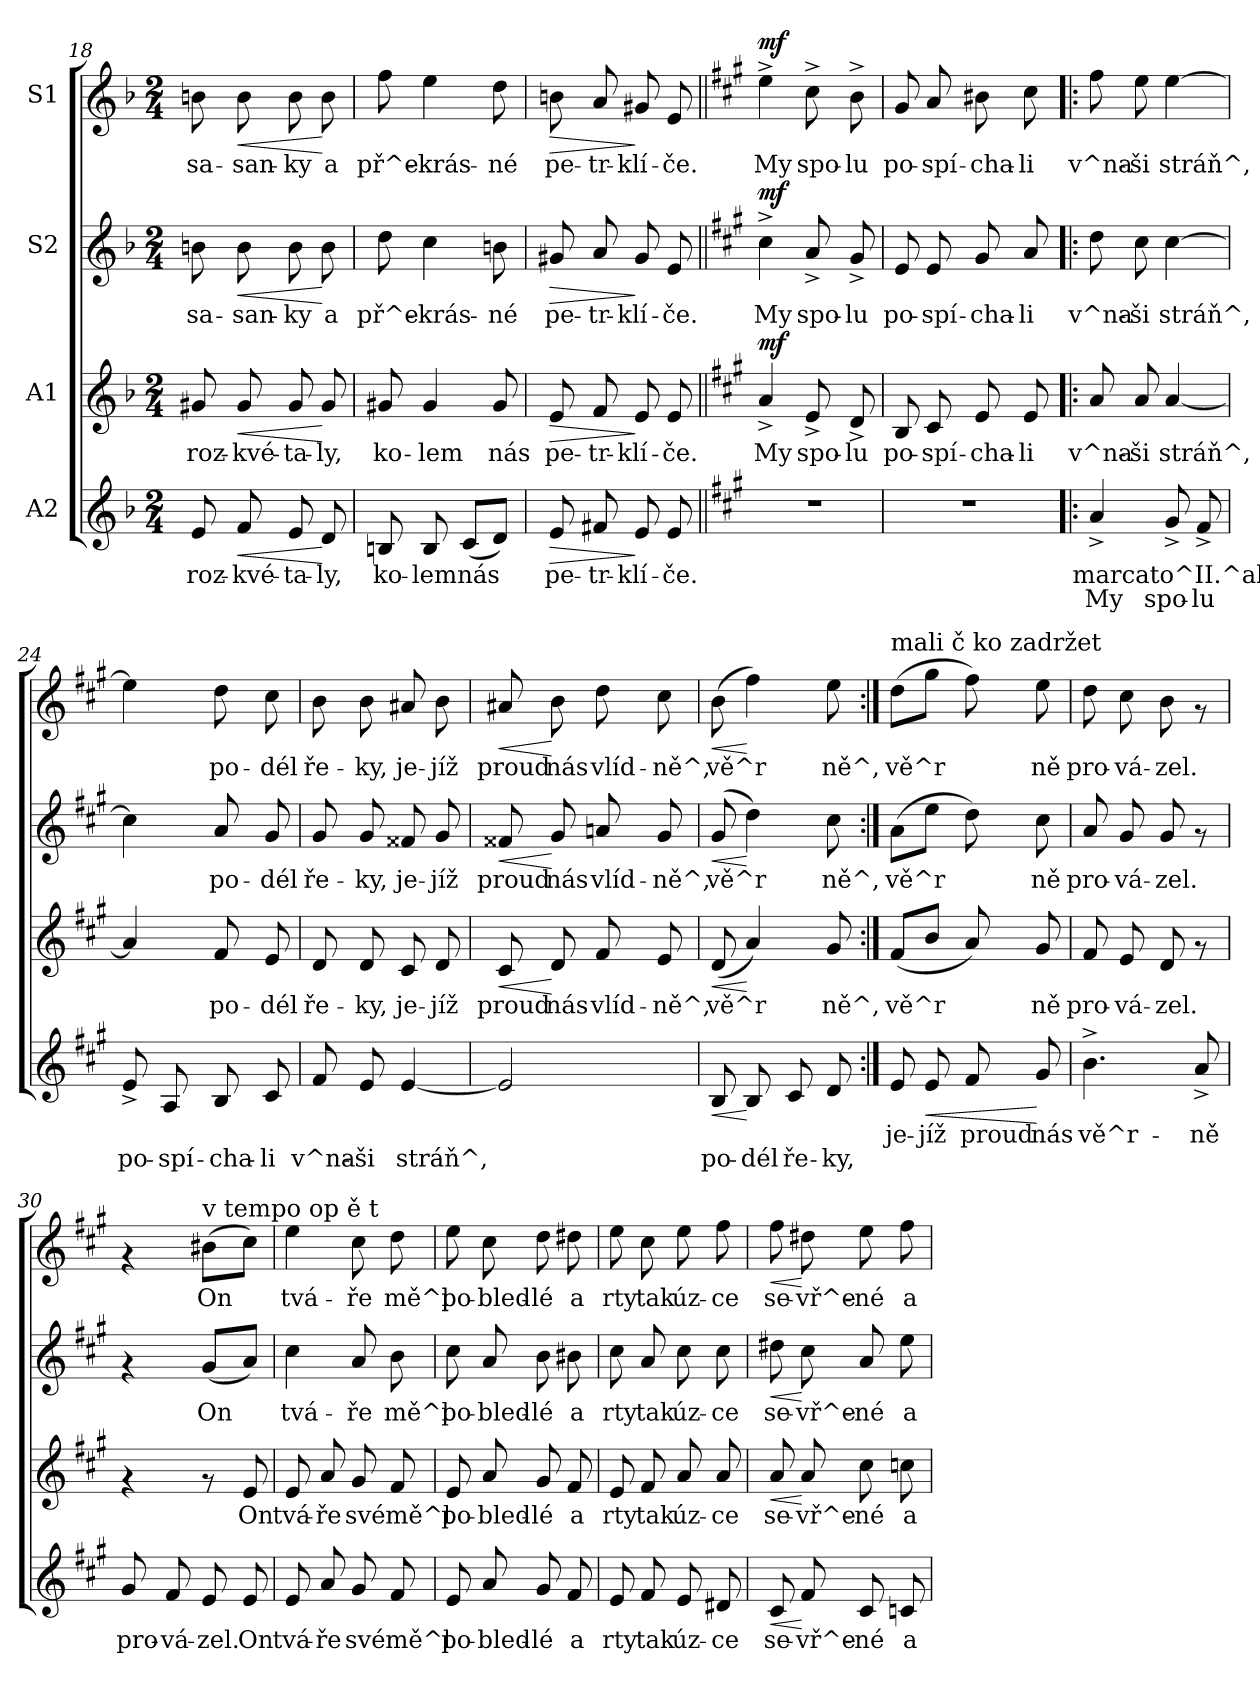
**kern	**text	**text	**dynam	**kern	**text	**dynam	**kern	**text	**dynam	**kern	**text	**dynam
*part4	*part4	*part4	*part4	*part3	*part3	*part3	*part2	*part2	*part2	*part1	*part1	*part1
*staff4	*staff4	*staff4	*staff4	*staff3	*staff3	*staff3	*staff2	*staff2	*staff2	*staff1	*staff1	*staff1
*I"A2	*	*	*	*I"A1	*	*	*I"S2	*	*	*I"S1	*	*
*clefG2	*	*	*	*clefG2	*	*	*clefG2	*	*	*clefG2	*	*
*k[b-]	*	*	*	*k[b-]	*	*	*k[b-]	*	*	*k[b-]	*	*
*F:	*	*	*	*F:	*	*	*F:	*	*	*F:	*	*
*M2/4	*	*	*	*M2/4	*	*	*M2/4	*	*	*M2/4	*	*
=18	=18	=18	=18	=18	=18	=18	=18	=18	=18	=18	=18	=18
!	!LO:LY:b:rj	!	!	!	!LO:LY:b:rj	!	!	!LO:LY:b:cj	!	!	!LO:LY:b:cj	!
8e/	roz-	.	.	8g#X/	roz-	.	8bn\	sa-	.	8bn\	sa-	.
!	!LO:LY:b:rj	!	!LO:HP:b	!	!LO:LY:b:rj	!LO:HP:b	!	!LO:LY:b:cj	!LO:HP:b	!	!LO:LY:b:cj	!LO:HP:b
8f/	-kvé-	.	<	8g#/	-kvé-	<	8b\	-san-	<	8b\	-san-	<
!	!LO:LY:b:rj	!	!	!	!LO:LY:b:rj	!	!	!LO:LY:b:cj	!	!	!LO:LY:b:cj	!
8e/	-ta-	.	.	8g#/	-ta-	.	8b\	-ky	.	8b\	-ky	.
!	!LO:LY:b:rj	!	!	!	!LO:LY:b:rj	!	!	!LO:LY:b:cj	!	!	!LO:LY:b:cj	!
8d/	-ly,	.	[	8g#/	-ly,	[	8b\	a	[	8b\	a	[
=19	=19	=19	=19	=19	=19	=19	=19	=19	=19	=19	=19	=19
!	!LO:LY:b:rj	!	!	!	!LO:LY:b:rj	!	!	!LO:LY:b:cj	!	!	!LO:LY:b:cj	!
8Bn/	ko-	.	.	8g#X/	ko-	.	8dd\	př^e-	.	8ff\	př^e-	.
!	!LO:LY:b:rj	!	!	!	!LO:LY:b:rj	!	!	!LO:LY:b:cj	!	!	!LO:LY:b:cj	!
8B/	-lem	.	.	4g#/	-lem	.	4cc\	-krás-	.	4ee\	-krás-	.
!	!LO:LY:b:rj	!	!	!	!	!	!	!	!	!	!	!
(<8c/L	nás	.	.	.	.	.	.	.	.	.	.	.
!	!LO:LY:b:rj	!	!	!	!LO:LY:b:rj	!	!	!LO:LY:b:cj	!	!	!LO:LY:b:cj	!
8d/J)	.	.	.	8g#/	nás	.	8bn\	-né	.	8dd\	-né	.
=20	=20	=20	=20	=20	=20	=20	=20	=20	=20	=20	=20	=20
!	!LO:LY:b:rj	!	!LO:HP:b	!	!LO:LY:b:rj	!LO:HP:b	!	!LO:LY:b:cj	!LO:HP:b	!	!LO:LY:b:cj	!LO:HP:b
8e/	pe-	.	>	8e/	pe-	>	8g#X/	pe-	>	8bn\	pe-	>
!	!LO:LY:b:rj	!	!	!	!LO:LY:b:rj	!	!	!LO:LY:b:cj	!	!	!LO:LY:b:cj	!
8f#X/	-tr-	.	.	8f/	-tr-	.	8a/	-tr-	.	8a/	-tr-	.
!	!LO:LY:b:rj	!	!	!	!LO:LY:b:rj	!	!	!LO:LY:b:cj	!	!	!LO:LY:b:cj	!
8e/	-klí-	.	]	8e/	-klí-	]	8g#/	-klí-	]	8g#X/	-klí-	]
!	!LO:LY:b:rj	!	!	!	!LO:LY:b:rj	!	!	!LO:LY:b:cj	!	!	!LO:LY:b:cj	!
8e/	-če.	.	.	8e/	-če.	.	8e/	-če.	.	8e/	-če.	.
=21||	=21||	=21||	=21||	=21||	=21||	=21||	=21||	=21||	=21||	=21||	=21||	=21||
*k[f#c#g#]	*	*	*	*k[f#c#g#]	*	*	*k[f#c#g#]	*	*	*k[f#c#g#]	*	*
*A:	*	*	*	*A:	*	*	*A:	*	*	*A:	*	*
!	!	!	!	!	!LO:LY:b:rj	!LO:DY:a	!	!LO:LY:b:cj	!LO:DY:a	!	!LO:LY:b:cj	!LO:DY:a
2r	.	.	.	4a^>/	My	mf	4cc#^>\	My	mf	4ee^>\	My	mf
!	!	!	!	!	!LO:LY:b:rj	!	!	!LO:LY:b:cj	!	!	!LO:LY:b:cj	!
.	.	.	.	8e^>/	spo-	.	8a^>/	spo-	.	8cc#^>\	spo-	.
!	!	!	!	!	!LO:LY:b:rj	!	!	!LO:LY:b:cj	!	!	!LO:LY:b:cj	!
.	.	.	.	8d^>/	-lu	.	8g#^>/	-lu	.	8b^>\	-lu	.
=22	=22	=22	=22	=22	=22	=22	=22	=22	=22	=22	=22	=22
!	!	!	!	!	!LO:LY:b:rj	!	!	!LO:LY:b:cj	!	!	!LO:LY:b:cj	!
2r	.	.	.	8B/	po-	.	8e/	po-	.	8g#/	po-	.
!	!	!	!	!	!LO:LY:b:rj	!	!	!LO:LY:b:cj	!	!	!LO:LY:b:cj	!
.	.	.	.	8c#/	-spí-	.	8e/	-spí-	.	8a/	-spí-	.
!	!	!	!	!	!LO:LY:b:rj	!	!	!LO:LY:b:cj	!	!	!LO:LY:b:cj	!
.	.	.	.	8e/	-cha-	.	8g#/	-cha-	.	8b#X\	-cha-	.
!	!	!	!	!	!LO:LY:b:rj	!	!	!LO:LY:b:cj	!	!	!LO:LY:b:cj	!
.	.	.	.	8e/	-li	.	8a/	-li	.	8cc#\	-li	.
!!LO:LB:g=z
=23!|:	=23!|:	=23!|:	=23!|:	=23!|:	=23!|:	=23!|:	=23!|:	=23!|:	=23!|:	=23!|:	=23!|:	=23!|:
!	!LO:LY:b:rj	!LO:LY:b:rj	!	!	!LO:LY:b:rj	!	!	!LO:LY:b:cj	!	!	!LO:LY:b:cj	!
4a^>/	marcato^II.^alt	My	.	8a/	v^na-	.	8dd\	v^na-	.	8ff#\	v^na-	.
!	!	!	!	!	!LO:LY:b:rj	!	!	!LO:LY:b:cj	!	!	!LO:LY:b:cj	!
.	.	.	.	8a/	-ši	.	8cc#\	-ši	.	8ee\	-ši	.
!	!LO:LY:b:rj	!LO:LY:b:rj	!	!	!LO:LY:b:rj	!	!	!LO:LY:b:cj	!	!	!LO:LY:b:cj	!
8g#^>/	.	spo-	.	[<4a/	stráň^,	.	[>4cc#\	stráň^,	.	[>4ee\	stráň^,	.
!	!LO:LY:b:rj	!LO:LY:b:rj	!	!	!	!	!	!	!	!	!	!
8f#^>/	-	lu	.	.	.	.	.	.	.	.	.	.
=24	=24	=24	=24	=24	=24	=24	=24	=24	=24	=24	=24	=24
!	!LO:LY:b:rj	!LO:LY:b:rj	!	!	!LO:LY:b:rj	!	!	!LO:LY:b:cj	!	!	!LO:LY:b:cj	!
8e^>/	.	po-	.	4a/]	.	.	4cc#\]	.	.	4ee\]	.	.
!	!LO:LY:b:rj	!LO:LY:b:rj	!	!	!	!	!	!	!	!	!	!
8A/	-	spí-	.	.	.	.	.	.	.	.	.	.
!	!LO:LY:b:rj	!LO:LY:b:rj	!	!	!LO:LY:b:rj	!	!	!LO:LY:b:cj	!	!	!LO:LY:b:cj	!
8B/	-	cha-	.	8f#/	po-	.	8a/	po-	.	8dd\	po-	.
!	!LO:LY:b:rj	!LO:LY:b:rj	!	!	!LO:LY:b:rj	!	!	!LO:LY:b:cj	!	!	!LO:LY:b:cj	!
8c#/	-	li	.	8e/	-dél	.	8g#/	-dél	.	8cc#\	-dél	.
=25	=25	=25	=25	=25	=25	=25	=25	=25	=25	=25	=25	=25
!	!LO:LY:b:rj	!LO:LY:b:rj	!	!	!LO:LY:b:rj	!	!	!LO:LY:b:cj	!	!	!LO:LY:b:cj	!
8f#/	.	v^na-	.	8d/	ře-	.	8g#/	ře-	.	8b\	ře-	.
!	!LO:LY:b:rj	!LO:LY:b:rj	!	!	!LO:LY:b:rj	!	!	!LO:LY:b:cj	!	!	!LO:LY:b:cj	!
8e/	-	ši	.	8d/	-ky,	.	8g#/	-ky,	.	8b\	-ky,	.
!	!LO:LY:b:rj	!LO:LY:b:rj	!	!	!LO:LY:b:rj	!	!	!LO:LY:b:cj	!	!	!LO:LY:b:cj	!
[<4e/	.	stráň^,	.	8c#/	je-	.	8f##X/	je-	.	8a#X/	je-	.
!	!	!	!	!	!LO:LY:b:rj	!	!	!LO:LY:b:cj	!	!	!LO:LY:b:cj	!
.	.	.	.	8d/	-jíž	.	8g#/	-jíž	.	8b\	-jíž	.
=26	=26	=26	=26	=26	=26	=26	=26	=26	=26	=26	=26	=26
!	!LO:LY:b:rj	!	!	!	!LO:LY:b:rj	!LO:HP:b	!	!LO:LY:b:cj	!LO:HP:b	!	!LO:LY:b:cj	!LO:HP:b
2e/]	.	.	.	8c#/	proud	<	8f##X/	proud	<	8a#X/	proud	<
!	!	!	!	!	!LO:LY:b:rj	!	!	!LO:LY:b:cj	!	!	!LO:LY:b:cj	!
.	.	.	.	8d/	nás	[	8g#/	nás	[	8b\	nás	[
!	!	!	!	!	!LO:LY:b:rj	!	!	!LO:LY:b:cj	!	!	!LO:LY:b:cj	!
.	.	.	.	8f#/	vlíd-	.	8an/	vlíd-	.	8dd\	vlíd-	.
!	!	!	!	!	!LO:LY:b:rj	!	!	!LO:LY:b:cj	!	!	!LO:LY:b:cj	!
.	.	.	.	8e/	-ně^,	.	8g#/	-ně^,	.	8cc#\	-ně^,	.
=27	=27	=27	=27	=27	=27	=27	=27	=27	=27	=27	=27	=27
!	!LO:LY:b:rj	!LO:LY:b:rj	!LO:HP:b	!	!LO:LY:b:rj	!LO:HP:b	!	!LO:LY:b:cj	!LO:HP:b	!	!LO:LY:b:cj	!LO:HP:b
8B/	.	po-	<	(<8d/	vě^r-	<	(>8g#/	vě^r-	<	(>8b\	vě^r-	<
!	!LO:LY:b:rj	!LO:LY:b:rj	!	!	!LO:LY:b:rj	!	!	!LO:LY:b:cj	!	!	!LO:LY:b:cj	!
8B/	-	dél	[	4a/)	--	[	4dd\)	--	[	4ff#\)	--	[
!	!LO:LY:b:rj	!LO:LY:b:rj	!	!	!	!	!	!	!	!	!	!
8c#/	.	ře-	.	.	.	.	.	.	.	.	.	.
!	!LO:LY:b:rj	!LO:LY:b:rj	!	!	!LO:LY:b:rj	!	!	!LO:LY:b:cj	!	!	!LO:LY:b:cj	!
8d/	-	ky,	.	8g#/	-ně^,	.	8cc#\	-ně^,	.	8ee\	-ně^,	.
!!LO:PB:g=z
=28:|!	=28:|!	=28:|!	=28:|!	=28:|!	=28:|!	=28:|!	=28:|!	=28:|!	=28:|!	=28:|!	=28:|!	=28:|!
!	!	!	!	!	!	!	!	!	!	!LO:TX:a:t=mali č ko zadržet	!	!
!	!LO:LY:b:rj	!	!	!	!LO:LY:b:rj	!	!	!LO:LY:b:cj	!	!	!LO:LY:b:cj	!
8e/	je-	.	.	(<8f#/L	vě^r-	.	(>8a\L	vě^r-	.	(>8dd\L	vě^r-	.
!	!LO:LY:b:rj	!	!LO:HP:b	!	!LO:LY:b:rj	!	!	!LO:LY:b:cj	!	!	!LO:LY:b:cj	!
8e/	-jíž	.	<	8b/J	--	.	8ee\J	--	.	8gg#\J	--	.
!	!LO:LY:b:rj	!	!	!	!LO:LY:b:rj	!	!	!LO:LY:b:cj	!	!	!LO:LY:b:cj	!
8f#/	proud	.	.	8a/)	--	.	8dd\)	--	.	8ff#\)	--	.
!	!LO:LY:b:rj	!	!	!	!LO:LY:b:rj	!	!	!LO:LY:b:cj	!	!	!LO:LY:b:cj	!
8g#/	nás	.	[	8g#/	-ně	.	8cc#\	-ně	.	8ee\	-ně	.
=29	=29	=29	=29	=29	=29	=29	=29	=29	=29	=29	=29	=29
!	!LO:LY:b:rj	!	!	!	!LO:LY:b:rj	!	!	!LO:LY:b:cj	!	!	!LO:LY:b:cj	!
4.b^>\	vě^r-	.	.	8f#/	pro-	.	8a/	pro-	.	8dd\	pro-	.
!	!	!	!	!	!LO:LY:b:rj	!	!	!LO:LY:b:cj	!	!	!LO:LY:b:cj	!
.	.	.	.	8e/	-vá-	.	8g#/	-vá-	.	8cc#\	-vá-	.
!	!	!	!	!	!LO:LY:b:rj	!	!	!LO:LY:b:cj	!	!	!LO:LY:b:cj	!
.	.	.	.	8d/	-zel.	.	8g#/	-zel.	.	8b\	-zel.	.
!	!LO:LY:b:rj	!	!	!	!	!	!	!	!	!	!	!
8a^>/	-ně	.	.	8rf	.	.	8rf	.	.	8rf	.	.
=30	=30	=30	=30	=30	=30	=30	=30	=30	=30	=30	=30	=30
!	!LO:LY:b:rj	!	!	!	!	!	!	!	!	!	!	!
8g#/	pro-	.	.	4rf	.	.	4rf	.	.	4rf	.	.
!	!LO:LY:b:rj	!	!	!	!	!	!	!	!	!	!	!
8f#/	-vá-	.	.	.	.	.	.	.	.	.	.	.
!	!	!	!	!	!	!	!	!	!	!LO:TX:a:t=v tempo op ě t	!	!
!	!LO:LY:b:rj	!	!	!	!	!	!	!LO:LY:b:cj	!	!	!LO:LY:b:cj	!
8e/	-zel.	.	.	8rf	.	.	(<8g#/L	On	.	(>8b#X\L	On	.
!	!LO:LY:b:rj	!	!	!	!LO:LY:b:rj	!	!	!LO:LY:b:cj	!	!	!LO:LY:b:cj	!
8e/	On	.	.	8e/	On	.	8a/J)	.	.	8cc#\J)	.	.
=31	=31	=31	=31	=31	=31	=31	=31	=31	=31	=31	=31	=31
!	!LO:LY:b:rj	!	!	!	!LO:LY:b:rj	!	!	!LO:LY:b:cj	!	!	!LO:LY:b:cj	!
8e/	tvá-	.	.	8e/	tvá-	.	4cc#\	tvá-	.	4ee\	tvá-	.
!	!LO:LY:b:rj	!	!	!	!LO:LY:b:rj	!	!	!	!	!	!	!
8a/	-ře	.	.	8a/	-ře	.	.	.	.	.	.	.
!	!LO:LY:b:rj	!	!	!	!LO:LY:b:rj	!	!	!LO:LY:b:cj	!	!	!LO:LY:b:cj	!
8g#/	své	.	.	8g#/	své	.	8a/	-ře	.	8cc#\	-ře	.
!	!LO:LY:b:rj	!	!	!	!LO:LY:b:rj	!	!	!LO:LY:b:cj	!	!	!LO:LY:b:cj	!
8f#/	mě^l	.	.	8f#/	mě^l	.	8b\	mě^l	.	8dd\	mě^l	.
=32	=32	=32	=32	=32	=32	=32	=32	=32	=32	=32	=32	=32
!	!LO:LY:b:rj	!	!	!	!LO:LY:b:rj	!	!	!LO:LY:b:cj	!	!	!LO:LY:b:cj	!
8e/	po-	.	.	8e/	po-	.	8cc#\	po-	.	8ee\	po-	.
!	!LO:LY:b:rj	!	!	!	!LO:LY:b:rj	!	!	!LO:LY:b:cj	!	!	!LO:LY:b:cj	!
8a/	-bled-	.	.	8a/	-bled-	.	8a/	-bled-	.	8cc#\	-bled-	.
!	!LO:LY:b:rj	!	!	!	!LO:LY:b:rj	!	!	!LO:LY:b:cj	!	!	!LO:LY:b:cj	!
8g#/	-lé	.	.	8g#/	-lé	.	8b\	-lé	.	8dd\	-lé	.
!	!LO:LY:b:rj	!	!	!	!LO:LY:b:rj	!	!	!LO:LY:b:cj	!	!	!LO:LY:b:cj	!
8f#/	a	.	.	8f#/	a	.	8b#X\	a	.	8dd#X\	a	.
=33	=33	=33	=33	=33	=33	=33	=33	=33	=33	=33	=33	=33
!	!LO:LY:b:rj	!	!	!	!LO:LY:b:rj	!	!	!LO:LY:b:cj	!	!	!LO:LY:b:cj	!
8e/	rty	.	.	8e/	rty	.	8cc#\	rty	.	8ee\	rty	.
!	!LO:LY:b:rj	!	!	!	!LO:LY:b:rj	!	!	!LO:LY:b:cj	!	!	!LO:LY:b:cj	!
8f#/	tak	.	.	8f#/	tak	.	8a/	tak	.	8cc#\	tak	.
!	!LO:LY:b:rj	!	!	!	!LO:LY:b:rj	!	!	!LO:LY:b:cj	!	!	!LO:LY:b:cj	!
8e/	úz-	.	.	8a/	úz-	.	8cc#\	úz-	.	8ee\	úz-	.
!	!LO:LY:b:rj	!	!	!	!LO:LY:b:rj	!	!	!LO:LY:b:cj	!	!	!LO:LY:b:cj	!
8d#X/	-ce	.	.	8a/	-ce	.	8cc#\	-ce	.	8ff#\	-ce	.
!!LO:PB:g=z
=34	=34	=34	=34	=34	=34	=34	=34	=34	=34	=34	=34	=34
!	!LO:LY:b:rj	!	!LO:HP:b	!	!LO:LY:b:rj	!LO:HP:b	!	!LO:LY:b:cj	!LO:HP:b	!	!LO:LY:b:cj	!LO:HP:b
8c#/	se-	.	<	8a/	se-	<	8dd#X\	se-	<	8ff#\	se-	<
!	!LO:LY:b:rj	!	!	!	!LO:LY:b:rj	!	!	!LO:LY:b:cj	!	!	!LO:LY:b:cj	!
8f#/	-vř^e-	.	[	8a/	-vř^e-	[	8cc#\	-vř^e-	[	8dd#X\	-vř^e-	[
!	!LO:LY:b:rj	!	!	!	!LO:LY:b:rj	!	!	!LO:LY:b:cj	!	!	!LO:LY:b:cj	!
8c#/	-né	.	.	8cc#\	-né	.	8a/	-né	.	8ee\	-né	.
!	!LO:LY:b:rj	!	!	!	!LO:LY:b:rj	!	!	!LO:LY:b:cj	!	!	!LO:LY:b:cj	!
8cn/	a	.	.	8ccn\	a	.	8ee\	a	.	8ff#\	a	.
=	=	=	=	=	=	=	=	=	=	=	=	=
*-	*-	*-	*-	*-	*-	*-	*-	*-	*-	*-	*-	*-
